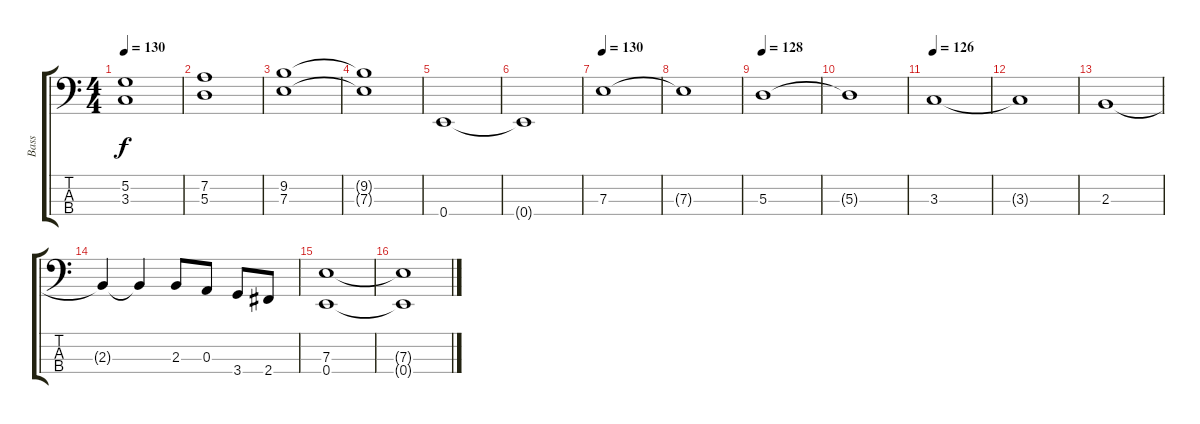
\track ("Bass" "Bass") {instrument electricbassfinger}
\staff {score tabs}
\tuning (G2 D2 A1 E1) {hide}
\ts (4 4)
\tempo 130
\clef f4
\ks c
(5.2 3.3).1{dy f} |
(7.2 5.3).1 |
(9.2 7.3).1 |
(9.2{t} 7.3{t}).1 |
0.4.1 |
0.4{t}.1 |
\tempo 130
7.3.1 |
7.3{t}.1 |
\tempo 128
5.3.1 |
5.3{t}.1 |
\tempo 126
3.3.1 |
3.3{t}.1 |
2.3.1 |
2.3{t}.4 2.3{t}.4 2.3.8 0.3.8 3.4.8 2.4.8 |
(7.3 0.4).1 |
(7.3{t} 0.4{t}).1
